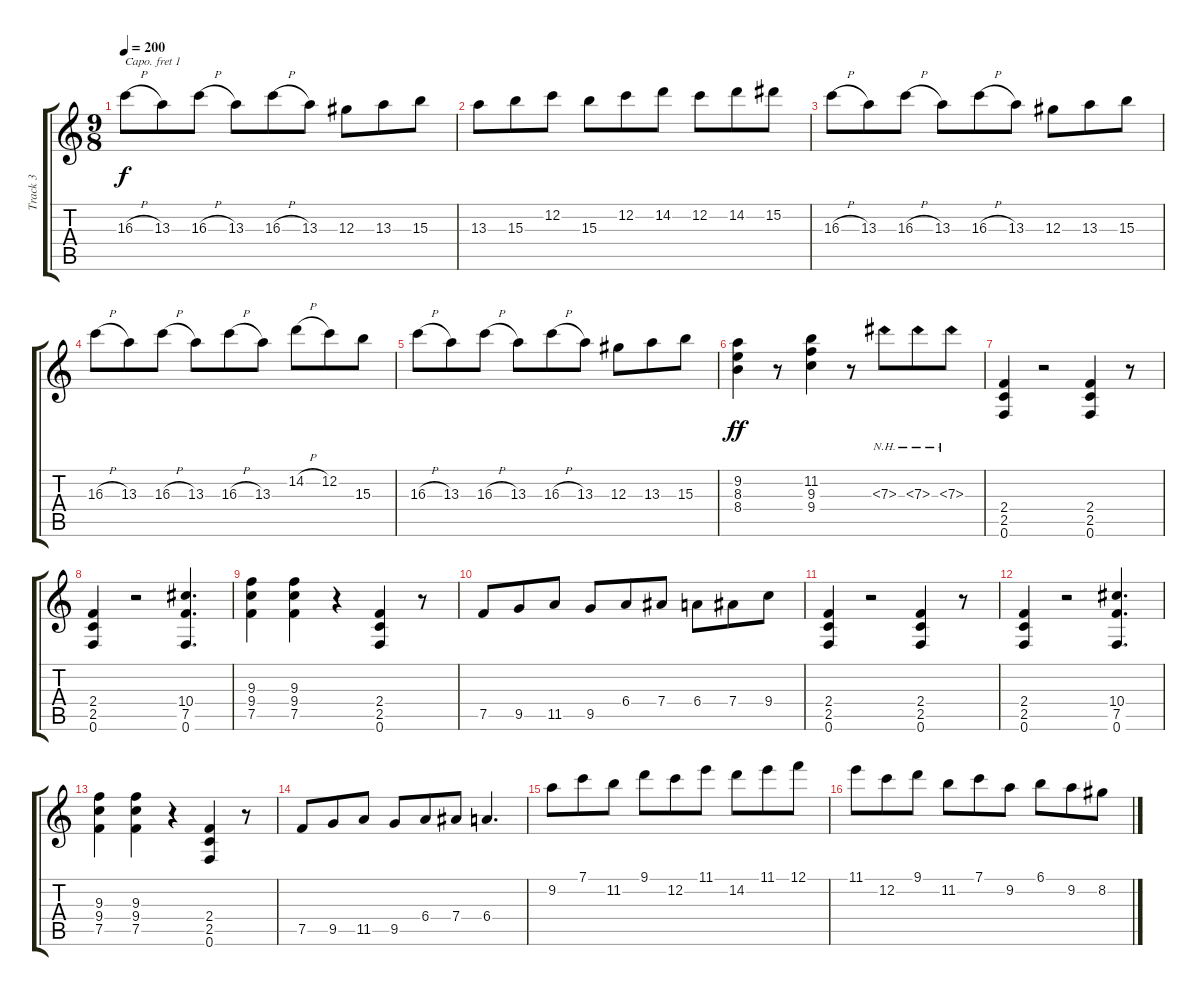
\track ("Track 3" "Track 3") {solo instrument distortionguitar}
\staff {score tabs}
\capo 1
\tuning (E4 B3 G3 D3 A2 E2) {hide}
\ts (9 8)
\tempo 200
\clef g2
\ks c
16.3{h}.8{dy f} 13.3.8 16.3{h}.8 13.3.8 16.3{h}.8 13.3.8 12.3.8 13.3.8 15.3.8 |
13.3.8 15.3.8 12.2.8 15.3.8 12.2.8 14.2.8 12.2.8 14.2.8 15.2.8 |
16.3{h}.8 13.3.8 16.3{h}.8 13.3.8 16.3{h}.8 13.3.8 12.3.8 13.3.8 15.3.8 |
16.3{h}.8 13.3.8 16.3{h}.8 13.3.8 16.3{h}.8 13.3.8 14.2{h}.8 12.2.8 15.3.8 |
16.3{h}.8 13.3.8 16.3{h}.8 13.3.8 16.3{h}.8 13.3.8 12.3.8 13.3.8 15.3.8 |
(9.2 8.3 8.4).4{dy ff} r.8 (11.2 9.3 9.4).4 r.8 7.3{nh}.8 7.3{nh}.8 7.3{nh}.8 |
(2.4 2.5 0.6).4 r.2 (2.4 2.5 0.6).4 r.8 |
(2.4 2.5 0.6).4 r.2 (10.4 7.5 0.6).4{d} |
(9.3 9.4 7.5).4 (9.3 9.4 7.5).4 r.4 (2.4 2.5 0.6).4 r.8 |
7.5.8 9.5.8 11.5.8 9.5.8 6.4.8 7.4.8 6.4.8 7.4.8 9.4.8 |
(2.4 2.5 0.6).4 r.2 (2.4 2.5 0.6).4 r.8 |
(2.4 2.5 0.6).4 r.2 (10.4 7.5 0.6).4{d} |
(9.3 9.4 7.5).4 (9.3 9.4 7.5).4 r.4 (2.4 2.5 0.6).4 r.8 |
7.5.8 9.5.8 11.5.8 9.5.8 6.4.8 7.4.8 6.4.4{d} |
9.2.8 7.1.8 11.2.8 9.1.8 12.2.8 11.1.8 14.2.8 11.1.8 12.1.8 |
11.1.8 12.2.8 9.1.8 11.2.8 7.1.8 9.2.8 6.1.8 9.2.8 8.2.8
